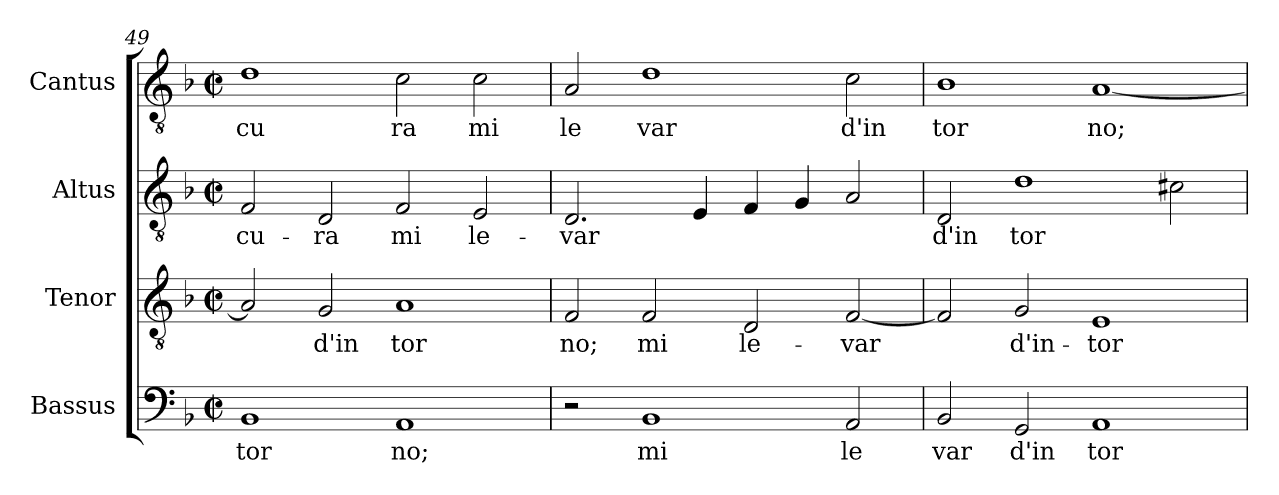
**kern	**text	**kern	**text	**kern	**text	**kern	**text
*part4	*part4	*part3	*part3	*part2	*part2	*part1	*part1
*staff4	*staff4	*staff3	*staff3	*staff2	*staff2	*staff1	*staff1
*I"Bassus	*	*I"Tenor	*	*I"Altus	*	*I"Cantus	*
*I'Bassus	*	*I'Tenor	*	*I'Altus	*	*I'Cantus	*
*clefF4	*	*clefGv2	*	*clefGv2	*	*clefGv2	*
*k[b-]	*	*k[b-]	*	*k[b-]	*	*k[b-]	*
*F:	*	*F:	*	*F:	*	*F:	*
*M2/2	*	*M2/2	*	*M2/2	*	*M2/2	*
*met(c|)	*	*met(c|)	*	*met(c|)	*	*met(c|)	*
=49	=49	=49	=49	=49	=49	=49	=49
!	!LO:LY:b:cj	!	!LO:LY:b:cj	!	!LO:LY:b:cj	!	!LO:LY:b:cj
1BB-	tor	2A/]	.	2F/	cu-	1d	cu
!	!	!	!LO:LY:b:cj	!	!LO:LY:b:cj	!	!
.	.	2G/	d'in	2D/	-ra	.	.
!	!LO:LY:b:cj	!	!LO:LY:b:cj	!	!LO:LY:b:cj	!	!LO:LY:b:cj
1AA	no;	1A	tor	2F/	mi	2c\	ra
!	!	!	!	!	!LO:LY:b:cj	!	!LO:LY:b:cj
.	.	.	.	2E/	le-	2c\	mi
!!LO:PB:g=z
=50	=50	=50	=50	=50	=50	=50	=50
!	!	!	!LO:LY:b:cj	!	!LO:LY:b:cj	!	!LO:LY:b:cj
2r	.	2F/	no;	2.D/	-var	2A/	le
!	!LO:LY:b:cj	!	!LO:LY:b:cj	!	!	!	!LO:LY:b:cj
1BB-	mi	2F/	mi	.	.	1d	var
!	!	!	!	!	!LO:LY:b:cj	!	!
.	.	.	.	4E/	.	.	.
!	!	!	!LO:LY:b:cj	!	!LO:LY:b:cj	!	!
.	.	2D/	le-	4F/	.	.	.
!	!	!	!	!	!LO:LY:b:cj	!	!
.	.	.	.	4G/	.	.	.
!	!LO:LY:b:cj	!	!LO:LY:b:cj	!	!LO:LY:b:cj	!	!LO:LY:b:cj
2AA/	le	[<2F/	-var	2A/	.	2c\	d'in
=51	=51	=51	=51	=51	=51	=51	=51
!	!LO:LY:b:cj	!	!LO:LY:b:cj	!	!LO:LY:b:cj	!	!LO:LY:b:cj
2BB-/	var	2F/]	.	2D/	d'in	1B-	tor
!	!LO:LY:b:cj	!	!LO:LY:b:cj	!	!LO:LY:b:cj	!	!
2GG/	d'in	2G/	d'in-	1d	tor	.	.
!	!LO:LY:b:cj	!	!LO:LY:b:cj	!	!	!	!LO:LY:b:cj
1AA	tor	1E	-tor-	.	.	[<1A	no;
!	!	!	!	!	!LO:LY:b:cj	!	!
.	.	.	.	2c#\	.	.	.
=	=	=	=	=	=	=	=
*-	*-	*-	*-	*-	*-	*-	*-
